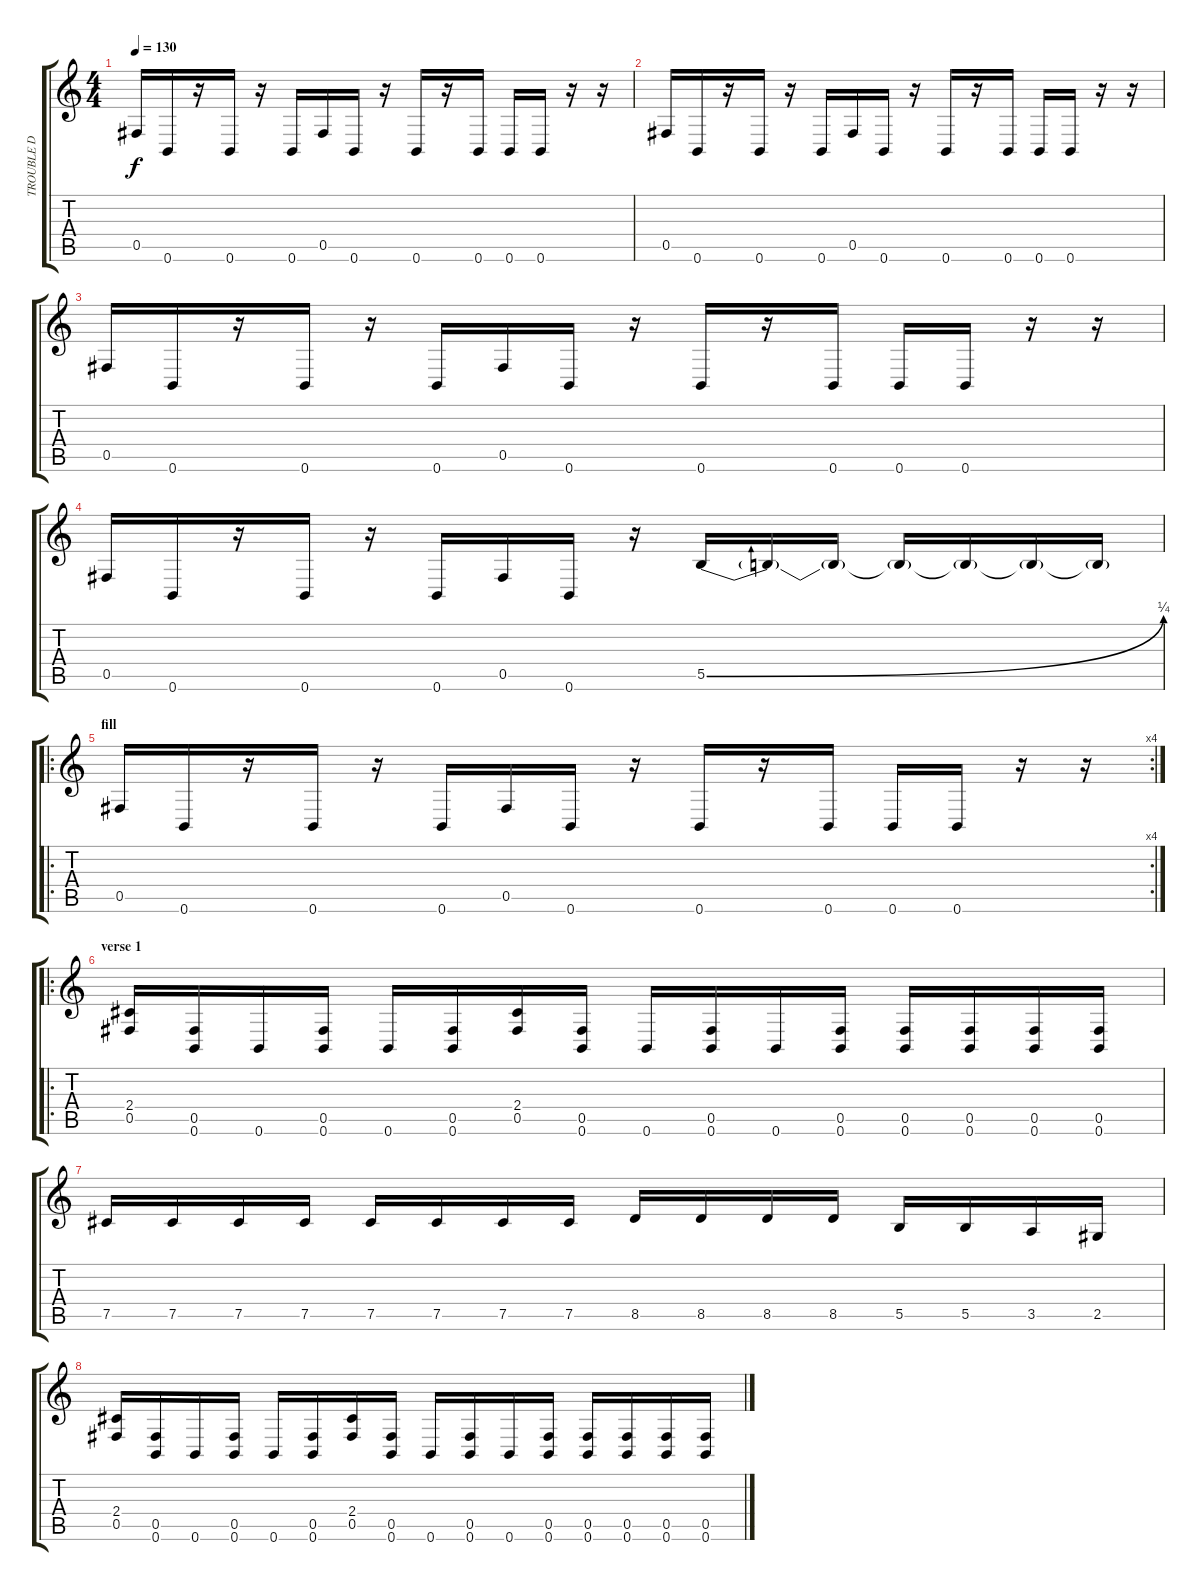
\track ("TROUBLE D" "TROUBLE D") {instrument electricbassfinger}
\staff {score tabs}
\tuning (Db4 Ab3 E3 B2 Gb2 B1) {hide}
\ts (4 4)
\tempo 130
\clef g2
\ks c
0.5.16{dy f} 0.6.16 r.16 0.6.16 r.16 0.6.16 0.5.16 0.6.16 r.16 0.6.16 r.16 0.6.16 0.6.16 0.6.16 r.16 r.16 |
0.5.16 0.6.16 r.16 0.6.16 r.16 0.6.16 0.5.16 0.6.16 r.16 0.6.16 r.16 0.6.16 0.6.16 0.6.16 r.16 r.16 |
0.5.16 0.6.16 r.16 0.6.16 r.16 0.6.16 0.5.16 0.6.16 r.16 0.6.16 r.16 0.6.16 0.6.16 0.6.16 r.16 r.16 |
0.5.16 0.6.16 r.16 0.6.16 r.16 0.6.16 0.5.16 0.6.16 r.16 5.5{be (bend 0 0 60 1)}.16 5.5{t}.16 5.5{t}.16 5.5{t}.16 5.5{t}.16 5.5{t}.16 5.5{t}.16 |
\ro
\rc 4
\section ("" "fill")
0.5.16 0.6.16 r.16 0.6.16 r.16 0.6.16 0.5.16 0.6.16 r.16 0.6.16 r.16 0.6.16 0.6.16 0.6.16 r.16 r.16 |
\ro
\section ("" "verse 1")
(2.4 0.5).16 (0.5 0.6).16 0.6.16 (0.5 0.6).16 0.6.16 (0.5 0.6).16 (2.4 0.5).16 (0.5 0.6).16 0.6.16 (0.5 0.6).16 0.6.16 (0.5 0.6).16 (0.5 0.6).16 (0.5 0.6).16 (0.5 0.6).16 (0.5 0.6).16 |
7.5.16 7.5.16 7.5.16 7.5.16 7.5.16 7.5.16 7.5.16 7.5.16 8.5.16 8.5.16 8.5.16 8.5.16 5.5.16 5.5.16 3.5.16 2.5.16 |
(2.4 0.5).16 (0.5 0.6).16 0.6.16 (0.5 0.6).16 0.6.16 (0.5 0.6).16 (2.4 0.5).16 (0.5 0.6).16 0.6.16 (0.5 0.6).16 0.6.16 (0.5 0.6).16 (0.5 0.6).16 (0.5 0.6).16 (0.5 0.6).16 (0.5 0.6).16
